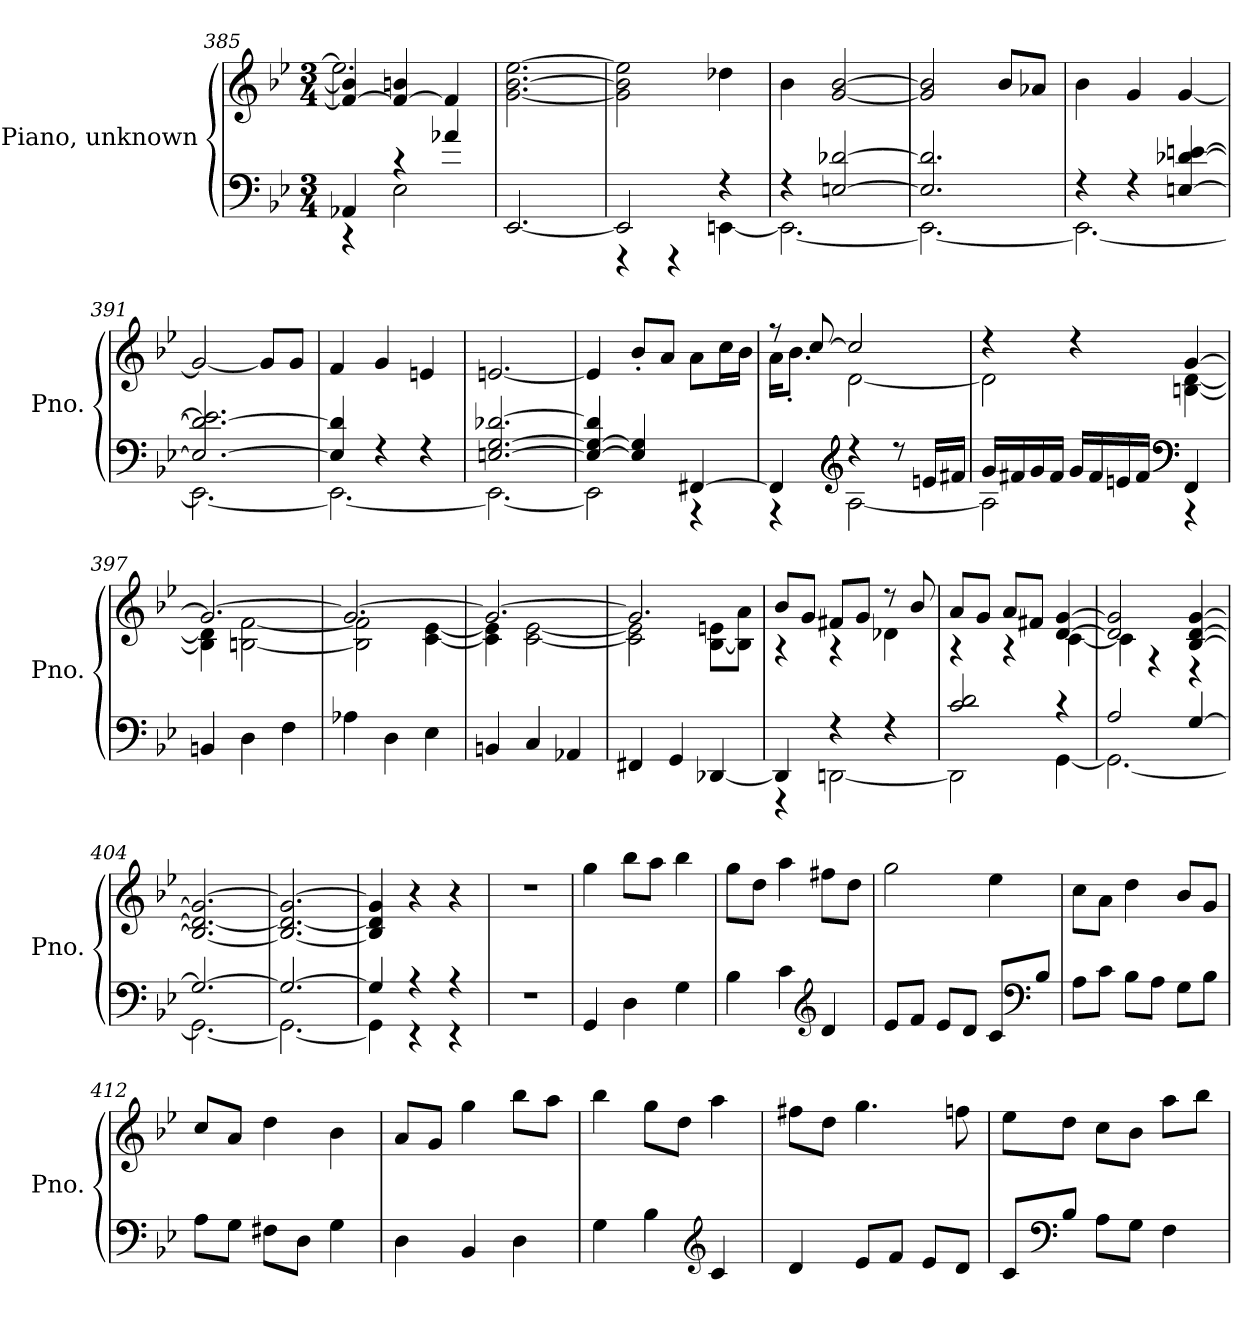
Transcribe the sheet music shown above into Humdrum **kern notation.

**kern	**kern
*part1	*part1
*staff2	*staff1
*I"Piano, unknown	*
*I'Pno.	*
!!LO:LB:g=z
*clefF4	*clefG2
*k[b-e-]	*k[b-e-]
*M3/4	*M3/4
=385	=385
*^	*^
4AA-X/	4r	4f/_ 4b/]	2.ee-\]
4r	2E-\	4f/_ 4bn/	.
4a-X/	.	4f/]	.
*v	*v	*	*
*	*v	*v
=386	=386
[2.EE-/	[2.g\ [2.b-\ [2.ee-\
=387	=387
*^	*
2EE-/]	4r	2g\] 2b-\] 2ee-\]
.	4r	.
4r	[4EEn\	4dd-X\
=388	=388	=388
4r	2.EE\_	4b-\
[2En/ [2d-X/	.	[2g/ [2b-/
=389	=389	=389
2.E/] 2.d-/]	2.EE\_	2g/] 2b-/]
.	.	8b-/L
.	.	8a-X/J
=390	=390	=390
4r	2.EE\_	4b-\
4r	.	4g/
[4En/ [4d-X/ [4en/	.	[4g/
=391	=391	=391
2.E/_ 2.d-/_ 2.e/]	2.EE\_	2g/_
.	.	8g/L]
.	.	8g/J
=392	=392	=392
4E/] 4d-/]	2.EE\_	4f/
4r	.	4g/
4r	.	4en/
=393	=393	=393
[2.En/ [2.G/ [2.d-X/	2.EE\_	[2.en/
!!LO:LB:g=z
=394	=394	=394
4E/_ 4G/_ 4d-/]	2EE\]	4e/]
4E/] 4G/]	.	8b-'/L
.	.	8a/J
[4FF#X/	4r	8a\L
.	.	16cc\L
.	.	16b-\JJ
=395	=395	=395
*	*	*^
4FF#/]	4r	8r	16a\KL
.	.	.	8.b-'\J
.	.	[8cc/	.
*clefG2	*	*	*
4r	[2A\	2cc/]	[2d\
8r	.	.	.
16en/LL	.	.	.
16f#X/JJ	.	.	.
=396	=396	=396	=396
16g/LL	2A\]	4r	2d\]
16f#X/	.	.	.
16g/	.	.	.
16f#/JJ	.	.	.
16g/LL	.	4r	.
16f#/	.	.	.
16en/	.	.	.
16f#/JJ	.	.	.
*clefF4	*	*	*
4FF/	4r	[4g/	[4Bn\ [4d\
*v	*v	*	*
=397	=397	=397
4BBn/	2.g/_	4B\] 4d\]
4D\	.	[2Bn\ [2f\
4F\	.	.
=398	=398	=398
4A-X\	2.g/_	2B\] 2f\]
4D\	.	.
4E-\	.	[4c\ [4e-\
!!LO:LB:g=z	!!
=399	=399	=399
4BBn/	2.g/_	4c\] 4e-\]
4C/	.	[2c\ [2e-\
4AA-X/	.	.
=400	=400	=400
4FF#X/	2.g/]	2c\] 2e-\]
4GG/	.	.
[4DD-X/	.	[8B-\ 8en\L
.	.	8B-\] 8a\J
=401	=401	=401
*^	*	*
4DD-/]	4r	8b-/L	4r
.	.	8g/J	.
4r	[2DDn\	8f#X/L	4r
.	.	8g/J	.
4r	.	8r	4d-X\
.	.	8b-/	.
=402	=402	=402	=402
2c/ 2d/	2DD\]	8a/L	4r
.	.	8g/J	.
.	.	8a/L	4r
.	.	8f#X/J	.
4r	[4GG\	[4d/ [4g/	[4c\
=403	=403	=403	=403
2A/	2.GG\_	2d/] 2g/]	4c\]
.	.	.	4r
[4G/	.	[4B-/ [4d/ [4g/	4r
*	*	*v	*v
=404	=404	=404
2.G/_	2.GG\_	2.B-/_ 2.d/_ 2.g/_
=405	=405	=405
2.G/_	2.GG\_	2.B-/_ 2.d/_ 2.g/_
=406	=406	=406
4G/]	4GG\]	4B-/] 4d/] 4g/]
4r	4r	4r
4r	4r	4r
*v	*v	*
!!LO:LB:g=z
=407	=407
2.r	2.r
=408	=408
4GG/	4gg\
4D\	8bb-\L
.	8aa\J
4G\	4bb-\
=409	=409
4B-\	8gg\L
.	8dd\J
4c\	4aa\
*clefG2	*
4d/	8ff#X\L
.	8dd\J
=410	=410
8e-/L	2gg\
8f/J	.
8e-/L	.
8d/J	.
8c/L	4ee-\
*clefF4	*
8B-/J	.
=411	=411
8A\L	8cc\L
8c\J	8a\J
8B-\L	4dd\
8A\J	.
8G\L	8b-/L
8B-\J	8g/J
=412	=412
8A\L	8cc/L
8G\J	8a/J
8F#X\L	4dd\
8D\J	.
4G\	4b-\
=413	=413
4D\	8a/L
.	8g/J
4BB-/	4gg\
4D\	8bb-\L
.	8aa\J
!!LO:LB:g=z
=414	=414
4G\	4bb-\
4B-\	8gg\L
.	8dd\J
*clefG2	*
4c/	4aa\
=415	=415
4d/	8ff#X\L
.	8dd\J
8e-/L	4.gg\
8f/J	.
8e-/L	.
8d/J	8ffn\
=416	=416
8c/L	8ee-\L
*clefF4	*
8B-/J	8dd\J
8A\L	8cc\L
8G\J	8b-\J
4F\	8aa\L
.	8bb-\J
=	=
*-	*-
